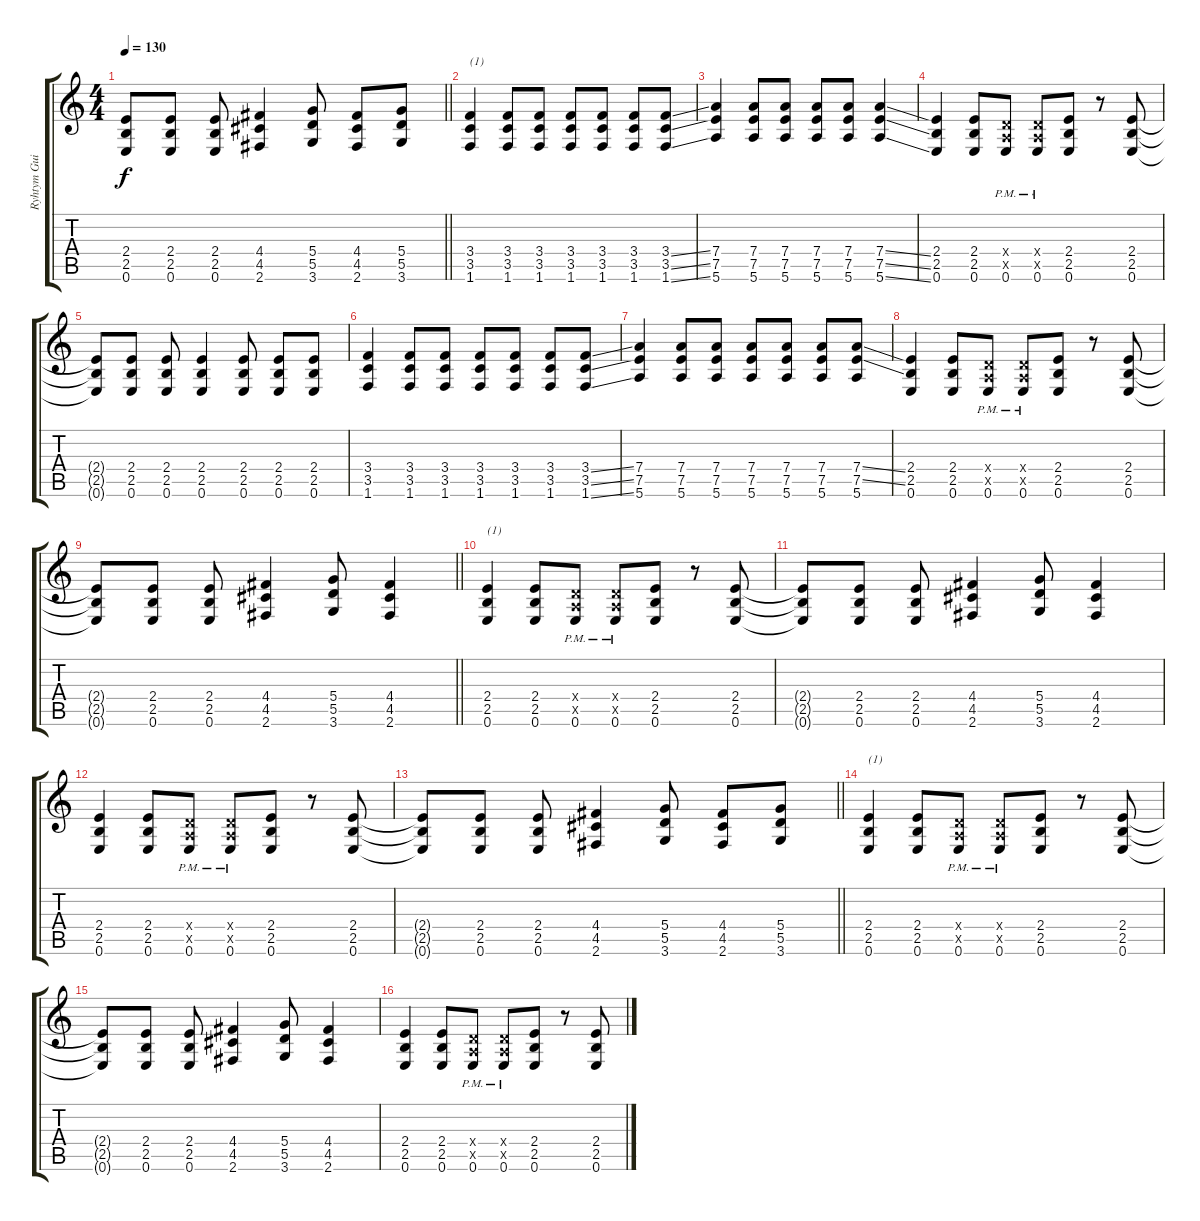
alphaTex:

\track ("Ryhtym Guitar II" "Ryhtym Gui") {instrument overdrivenguitar}
\staff {score tabs}
\tuning (E4 B3 G3 D3 A2 E2) {hide}
\ts (4 4)
\tempo 130
\clef g2
\barLineRight lightlight
\ks c
(2.4{t} 2.5{t} 0.6{t}).8{dy f} (2.4 2.5 0.6).8 (2.4 2.5 0.6).8 (4.4 4.5 2.6).4 (5.4 5.5 3.6).8 (4.4 4.5 2.6).8 (5.4 5.5 3.6).8 |
(3.4 3.5 1.6).4{txt "(1)"} (3.4 3.5 1.6).8 (3.4 3.5 1.6).8 (3.4 3.5 1.6).8 (3.4 3.5 1.6).8 (3.4 3.5 1.6).8 (3.4{ss} 3.5{ss} 1.6{ss}).8 |
(7.4 7.5 5.6).4 (7.4 7.5 5.6).8 (7.4 7.5 5.6).8 (7.4 7.5 5.6).8 (7.4 7.5 5.6).8 (7.4{ss} 7.5{ss} 5.6{ss}).4 |
(2.4 2.5 0.6).4 (2.4 2.5 0.6).8 (0.4{x} 0.5{x} 0.6{pm}).8 (0.4{x} 0.5{x} 0.6{pm}).8 (2.4 2.5 0.6).8 r.8 (2.4 2.5 0.6).8 |
(2.4{t} 2.5{t} 0.6{t}).8 (2.4 2.5 0.6).8 (2.4 2.5 0.6).8 (2.4 2.5 0.6).4 (2.4 2.5 0.6).8 (2.4 2.5 0.6).8 (2.4 2.5 0.6).8 |
(3.4 3.5 1.6).4 (3.4 3.5 1.6).8 (3.4 3.5 1.6).8 (3.4 3.5 1.6).8 (3.4 3.5 1.6).8 (3.4 3.5 1.6).8 (3.4{ss} 3.5{ss} 1.6{ss}).8 |
(7.4 7.5 5.6).4 (7.4 7.5 5.6).8 (7.4 7.5 5.6).8 (7.4 7.5 5.6).8 (7.4 7.5 5.6).8 (7.4 7.5 5.6).8 (7.4{ss} 7.5{ss} 5.6).8 |
(2.4 2.5 0.6).4 (2.4 2.5 0.6).8 (0.4{x} 0.5{x} 0.6{pm}).8 (0.4{x} 0.5{x} 0.6{pm}).8 (2.4 2.5 0.6).8 r.8 (2.4 2.5 0.6).8 |
\barLineRight lightlight
(2.4{t} 2.5{t} 0.6{t}).8 (2.4 2.5 0.6).8 (2.4 2.5 0.6).8 (4.4 4.5 2.6).4 (5.4 5.5 3.6).8 (4.4 4.5 2.6).4 |
(2.4 2.5 0.6).4{txt "(1)"} (2.4 2.5 0.6).8 (0.4{x} 0.5{x} 0.6{pm}).8 (0.4{x} 0.5{x} 0.6{pm}).8 (2.4 2.5 0.6).8 r.8 (2.4 2.5 0.6).8 |
(2.4{t} 2.5{t} 0.6{t}).8 (2.4 2.5 0.6).8 (2.4 2.5 0.6).8 (4.4 4.5 2.6).4 (5.4 5.5 3.6).8 (4.4 4.5 2.6).4 |
(2.4 2.5 0.6).4 (2.4 2.5 0.6).8 (0.4{x} 0.5{x} 0.6{pm}).8 (0.4{x} 0.5{x} 0.6{pm}).8 (2.4 2.5 0.6).8 r.8 (2.4 2.5 0.6).8 |
\barLineRight lightlight
(2.4{t} 2.5{t} 0.6{t}).8 (2.4 2.5 0.6).8 (2.4 2.5 0.6).8 (4.4 4.5 2.6).4 (5.4 5.5 3.6).8 (4.4 4.5 2.6).8 (5.4 5.5 3.6).8 |
(2.4 2.5 0.6).4{txt "(1)"} (2.4 2.5 0.6).8 (0.4{x} 0.5{x} 0.6{pm}).8 (0.4{x} 0.5{x} 0.6{pm}).8 (2.4 2.5 0.6).8 r.8 (2.4 2.5 0.6).8 |
(2.4{t} 2.5{t} 0.6{t}).8 (2.4 2.5 0.6).8 (2.4 2.5 0.6).8 (4.4 4.5 2.6).4 (5.4 5.5 3.6).8 (4.4 4.5 2.6).4 |
(2.4 2.5 0.6).4 (2.4 2.5 0.6).8 (0.4{x} 0.5{x} 0.6{pm}).8 (0.4{x} 0.5{x} 0.6{pm}).8 (2.4 2.5 0.6).8 r.8 (2.4 2.5 0.6).8
